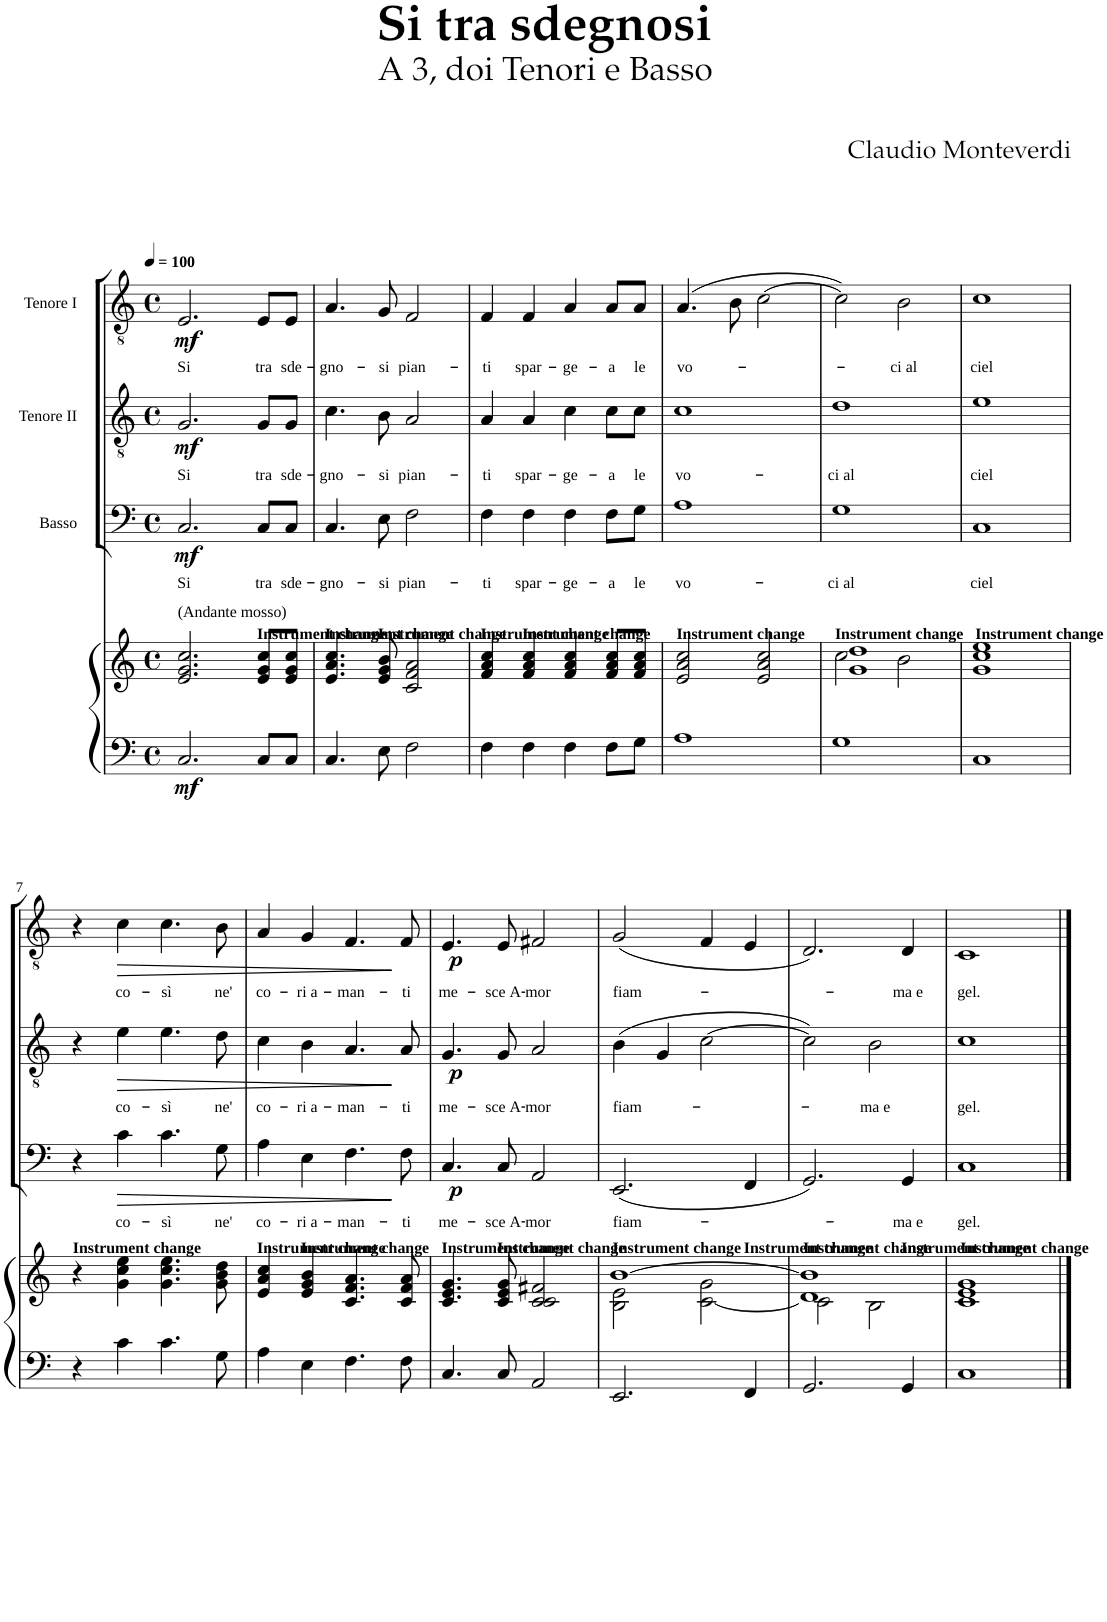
**kern	**kern	**dynam	**kern	**text	**dynam	**kern	**text	**dynam	**kern	**text	**dynam
*part4	*part4	*part4	*part3	*part3	*part3	*part2	*part2	*part2	*part1	*part1	*part1
*staff5	*staff4	*staff4/5	*staff3	*staff3	*staff3	*staff2	*staff2	*staff2	*staff1	*staff1	*staff1
*	*	*	*I"Basso	*	*	*I"Tenore II	*	*	*I"Tenore I	*	*
*clefF4	*clefG2	*	*clefF4	*	*	*clefGv2	*	*	*clefGv2	*	*
*k[]	*k[]	*	*k[]	*	*	*k[]	*	*	*k[]	*	*
*M4/4	*M4/4	*	*M4/4	*	*	*M4/4	*	*	*M4/4	*	*
*met(c)	*met(c)	*	*met(c)	*	*	*met(c)	*	*	*met(c)	*	*
*MM100	*MM100	*	*MM100	*	*	*MM100	*	*	*MM100	*	*
=1	=1	=1	=1	=1	=1	=1	=1	=1	=1	=1	=1
!	!LO:TX:a:t=(Andante mosso)	!	!	!	!	!	!	!	!	!	!
!	!	!LO:DY:b=2	!	!LO:LY:b	!LO:DY:b	!	!LO:LY:b	!LO:DY:b	!	!LO:LY:b	!LO:DY:b
2.C/	2.e/ 2.g/ 2.cc/	mf	2.C/	Si	mf	2.G/	Si	mf	2.E/	Si	mf
!	!LO:TX:a:B:t=Instrument change	!	!	!	!	!	!	!	!	!	!
!	!	!	!	!LO:LY:b	!	!	!LO:LY:b	!	!	!LO:LY:b	!
8C/L	8e/ 8g/ 8cc/L	.	8C/L	tra	.	8G/L	tra	.	8E/L	tra	.
!	!	!	!	!LO:LY:b	!	!	!LO:LY:b	!	!	!LO:LY:b	!
8C/J	8e/ 8g/ 8cc/J	.	8C/J	sde-	.	8G/J	sde-	.	8E/J	sde-	.
=2	=2	=2	=2	=2	=2	=2	=2	=2	=2	=2	=2
!	!LO:TX:a:B:t=Instrument change	!	!	!	!	!	!	!	!	!	!
!	!	!	!	!LO:LY:b	!	!	!LO:LY:b	!	!	!LO:LY:b	!
4.C/	4.e/ 4.a/ 4.cc/	.	4.C/	-gno-	.	4.c\	-gno-	.	4.A/	-gno-	.
!	!LO:TX:a:B:t=Instrument change	!	!	!	!	!	!	!	!	!	!
!	!	!	!	!LO:LY:b	!	!	!LO:LY:b	!	!	!LO:LY:b	!
8E\	8e/ 8g/ 8b/	.	8E\	-si	.	8B\	-si	.	8G/	-si	.
!	!	!	!	!LO:LY:b	!	!	!LO:LY:b	!	!	!LO:LY:b	!
2F\	2c/ 2f/ 2a/	.	2F\	pian-	.	2A/	pian-	.	2F/	pian-	.
=3	=3	=3	=3	=3	=3	=3	=3	=3	=3	=3	=3
!	!LO:TX:a:B:t=Instrument change	!	!	!	!	!	!	!	!	!	!
!	!	!	!	!LO:LY:b	!	!	!LO:LY:b	!	!	!LO:LY:b	!
4F\	4f/ 4a/ 4cc/	.	4F\	-ti	.	4A/	-ti	.	4F/	-ti	.
!	!LO:TX:a:B:t=Instrument change	!	!	!	!	!	!	!	!	!	!
!	!	!	!	!LO:LY:b	!	!	!LO:LY:b	!	!	!LO:LY:b	!
4F\	4f/ 4a/ 4cc/	.	4F\	spar-	.	4A/	spar-	.	4F/	spar-	.
!	!	!	!	!LO:LY:b	!	!	!LO:LY:b	!	!	!LO:LY:b	!
4F\	4f/ 4a/ 4cc/	.	4F\	-ge-	.	4c\	-ge-	.	4A/	-ge-	.
!	!	!	!	!LO:LY:b	!	!	!LO:LY:b	!	!	!LO:LY:b	!
8F\L	8f/ 8a/ 8cc/L	.	8F\L	-a	.	8c\L	-a	.	8A/L	-a	.
!	!	!	!	!LO:LY:b	!	!	!LO:LY:b	!	!	!LO:LY:b	!
8G\J	8f/ 8a/ 8cc/J	.	8G\J	le	.	8c\J	le	.	8A/J	le	.
=4	=4	=4	=4	=4	=4	=4	=4	=4	=4	=4	=4
!	!LO:TX:a:B:t=Instrument change	!	!	!	!	!	!	!	!	!	!
!	!	!	!	!LO:LY:b	!	!	!LO:LY:b	!	!	!LO:LY:b	!
1A	2e/ 2a/ 2cc/	.	1A	vo-	.	1c	vo-	.	(4.A/	vo-	.
.	.	.	.	.	.	.	.	.	8B\	.	.
.	2e/ 2a/ 2cc/	.	.	.	.	.	.	.	[2c\	.	.
=5	=5	=5	=5	=5	=5	=5	=5	=5	=5	=5	=5
*	*^	*	*	*	*	*	*	*	*	*	*
!	!LO:TX:a:B:t=Instrument change	!	!	!	!	!	!	!	!	!	!	!
!	!	!	!	!	!LO:LY:b	!	!	!LO:LY:b	!	!	!	!
1G	1g 1dd	2cc\	.	1G	ci al	.	1d	ci al	.	2c\])	.	.
!	!	!	!	!	!	!	!	!	!	!	!LO:LY:b	!
.	.	2b\	.	.	.	.	.	.	.	2B\	ci al	.
=6	=6	=6	=6	=6	=6	=6	=6	=6	=6	=6	=6	=6
!	!LO:TX:a:B:t=Instrument change	!	!	!	!	!	!	!	!	!	!	!
!	!	!	!	!	!LO:LY:b	!	!	!LO:LY:b	!	!	!LO:LY:b	!
*	*v	*v	*	*	*	*	*	*	*	*	*	*
1C	1g 1cc 1ee	.	1C	ciel	.	1e	ciel	.	1c	ciel	.
!!LO:LB:g=z
=7	=7	=7	=7	=7	=7	=7	=7	=7	=7	=7	=7
!	!LO:TX:a:B:t=Instrument change	!	!	!	!	!	!	!	!	!	!
4r	4r	.	4r	.	.	4r	.	.	4r	.	.
!	!	!	!	!LO:LY:b	!LO:HP:b	!	!LO:LY:b	!LO:HP:b	!	!LO:LY:b	!LO:HP:b
4c\	4g\ 4cc\ 4ee\	.	4c\	co-	>	4e\	co-	>	4c\	co-	>
!	!	!	!	!LO:LY:b	!	!	!LO:LY:b	!	!	!LO:LY:b	!
4.c\	4.g\ 4.cc\ 4.ee\	.	4.c\	-sì	.	4.e\	-sì	.	4.c\	-sì	.
!	!	!	!	!LO:LY:b	!	!	!LO:LY:b	!	!	!LO:LY:b	!
8G\	8g\ 8b\ 8dd\	.	8G\	ne'	.	8d\	ne'	.	8B\	ne'	.
=8	=8	=8	=8	=8	=8	=8	=8	=8	=8	=8	=8
!	!LO:TX:a:B:t=Instrument change	!	!	!	!	!	!	!	!	!	!
!	!	!	!	!LO:LY:b	!	!	!LO:LY:b	!	!	!LO:LY:b	!
4A\	4e/ 4a/ 4cc/	.	4A\	co-	.	4c\	co-	.	4A/	co-	.
!	!LO:TX:a:B:t=Instrument change	!	!	!	!	!	!	!	!	!	!
!	!	!	!	!LO:LY:b	!	!	!LO:LY:b	!	!	!LO:LY:b	!
4E\	4e/ 4g/ 4b/	.	4E\	ri a-	.	4B\	ri a-	.	4G/	ri a-	.
!	!	!	!	!LO:LY:b	!	!	!LO:LY:b	!	!	!LO:LY:b	!
4.F\	4.c/ 4.f/ 4.a/	.	4.F\	-man-	.	4.A/	-man-	.	4.F/	-man-	.
!	!	!	!	!LO:LY:b	!	!	!LO:LY:b	!	!	!LO:LY:b	!
8F\	8c/ 8f/ 8a/	.	8F\	-ti	]	8A/	-ti	]	8F/	-ti	]
=9	=9	=9	=9	=9	=9	=9	=9	=9	=9	=9	=9
!	!LO:TX:a:B:t=Instrument change	!	!	!	!	!	!	!	!	!	!
!	!	!	!	!LO:LY:b	!LO:DY:b	!	!LO:LY:b	!LO:DY:b	!	!LO:LY:b	!LO:DY:b
4.C/	4.c/ 4.e/ 4.g/	.	4.C/	me-	p	4.G/	me-	p	4.E/	me-	p
!	!LO:TX:a:B:t=Instrument change	!	!	!	!	!	!	!	!	!	!
!	!	!	!	!LO:LY:b	!	!	!LO:LY:b	!	!	!LO:LY:b	!
8C/	8c/ 8e/ 8g/	.	8C/	sce A-	.	8G/	sce A-	.	8E/	sce A-	.
!	!	!	!	!LO:LY:b	!	!	!LO:LY:b	!	!	!LO:LY:b	!
2AA/	2c/ 2c/ 2f#X/	.	2AA/	-mor	.	2A/	-mor	.	2F#X/	-mor	.
=10	=10	=10	=10	=10	=10	=10	=10	=10	=10	=10	=10
*	*^	*	*	*	*	*	*	*	*	*	*
!	!LO:TX:a:B:t=Instrument change	!	!	!	!	!	!	!	!	!	!	!
!	!	!	!	!	!LO:LY:b	!	!	!LO:LY:b	!	!	!LO:LY:b	!
*	*	*^	*	*	*	*	*	*	*	*	*	*
2.EE/	[1b	2B\ 2e\	2.ryy	.	(2.EE/	fiam-	.	(4B\	fiam-	.	(2G/	fiam-	.
.	.	.	.	.	.	.	.	4G/	.	.	.	.	.
.	.	[2c\ 2g\	.	.	.	.	.	[2c\	.	.	4F/	.	.
!	!	!	!LO:TX:a:B:t=Instrument change	!	!	!	!	!	!	!	!	!	!
4FF/	.	.	4ryy	.	4FF/	.	.	.	.	.	4E/	.	.
=11	=11	=11	=11	=11	=11	=11	=11	=11	=11	=11	=11	=11	=11
!	!LO:TX:a:B:t=Instrument change	!	!	!	!	!	!	!	!	!	!	!	!
2.GG/	1d 1b]	2c\]	2.ryy	.	2.GG/)	.	.	2c\])	.	.	2.D/)	.	.
!	!	!	!	!	!	!	!	!	!LO:LY:b	!	!	!	!
.	.	2B\	.	.	.	.	.	2B\	ma e	.	.	.	.
!	!	!	!LO:TX:a:B:t=Instrument change	!	!	!	!	!	!	!	!	!	!
!	!	!	!	!	!	!LO:LY:b	!	!	!	!	!	!LO:LY:b	!
4GG/	.	.	4ryy	.	4GG/	ma e	.	.	.	.	4D/	ma e	.
=12	=12	=12	=12	=12	=12	=12	=12	=12	=12	=12	=12	=12	=12
!	!LO:TX:a:B:t=Instrument change	!	!	!	!	!	!	!	!	!	!	!	!
!	!	!	!	!	!	!LO:LY:b	!	!	!LO:LY:b	!	!	!LO:LY:b	!
1C	1g	1e	1c	.	1C	gel.	.	1c	gel.	.	1C	gel.	.
*	*v	*v	*v	*	*	*	*	*	*	*	*	*	*
==	==	==	==	==	==	==	==	==	==	==	==
*-	*-	*-	*-	*-	*-	*-	*-	*-	*-	*-	*-
